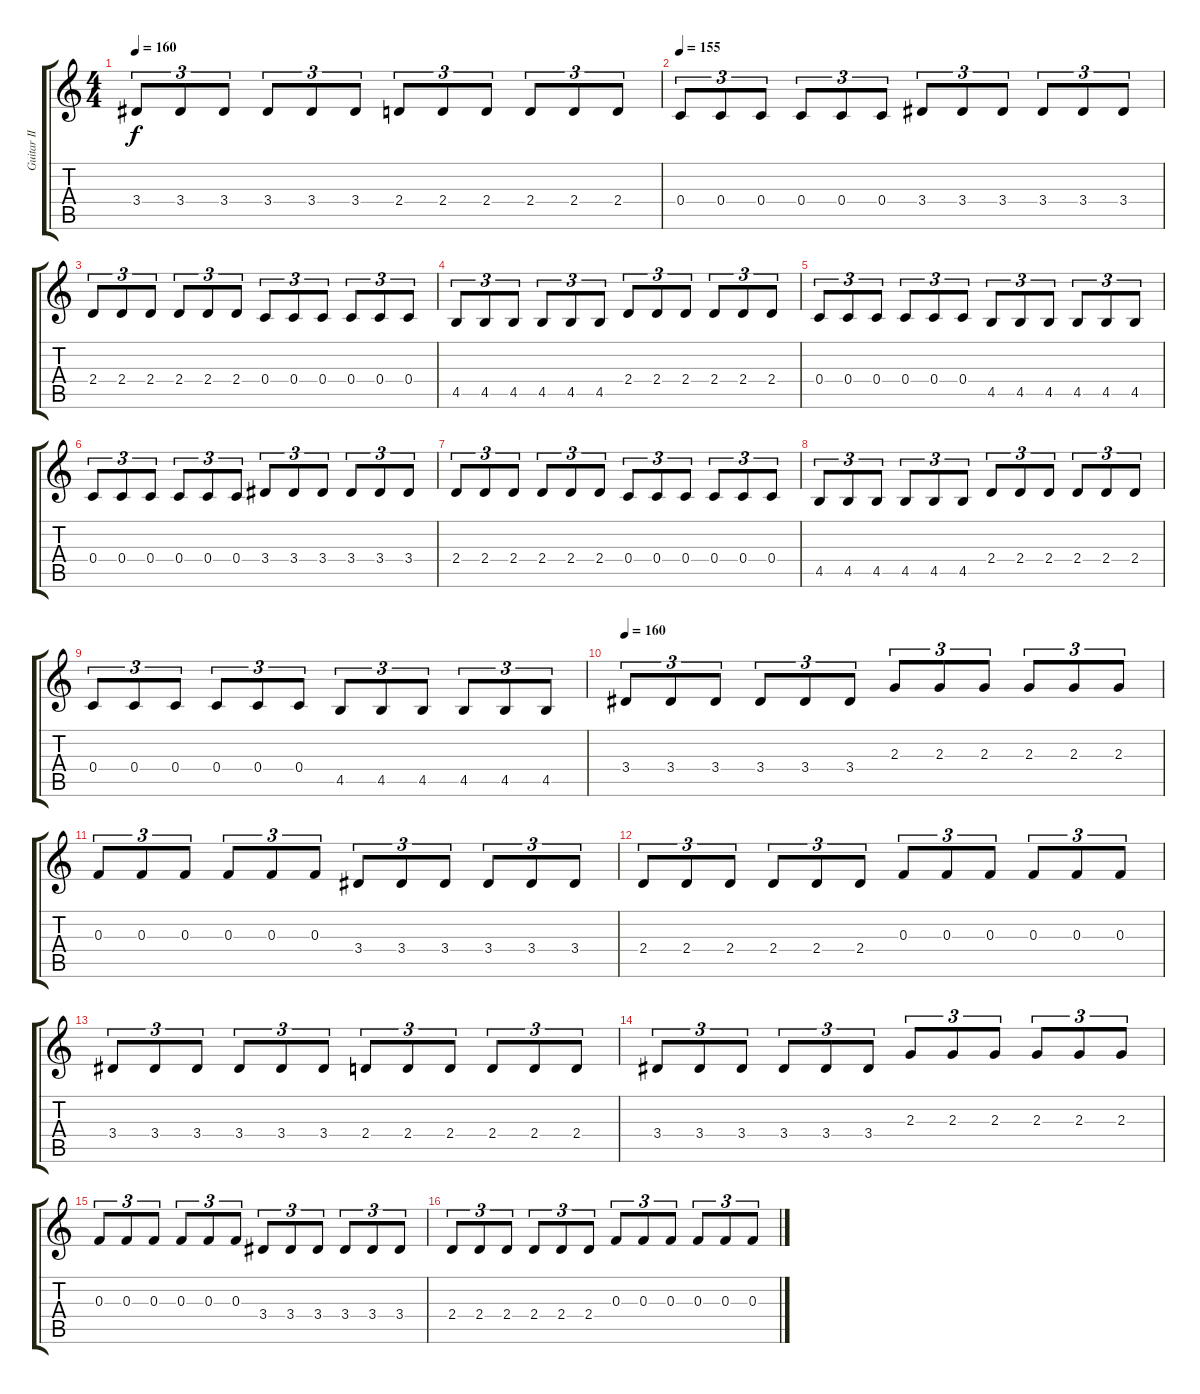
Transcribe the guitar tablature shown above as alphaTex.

\track ("Guitar II" "Guitar II") {instrument distortionguitar}
\staff {score tabs}
\tuning (D4 A3 F3 C3 G2 D2) {hide}
\ts (4 4)
\tempo 160
\clef g2
\ks c
3.4.8{tu (3 2) dy f} 3.4.8{tu (3 2)} 3.4.8{tu (3 2)} 3.4.8{tu (3 2)} 3.4.8{tu (3 2)} 3.4.8{tu (3 2)} 2.4.8{tu (3 2)} 2.4.8{tu (3 2)} 2.4.8{tu (3 2)} 2.4.8{tu (3 2)} 2.4.8{tu (3 2)} 2.4.8{tu (3 2)} |
\tempo 155
0.4.8{tu (3 2)} 0.4.8{tu (3 2)} 0.4.8{tu (3 2)} 0.4.8{tu (3 2)} 0.4.8{tu (3 2)} 0.4.8{tu (3 2)} 3.4.8{tu (3 2)} 3.4.8{tu (3 2)} 3.4.8{tu (3 2)} 3.4.8{tu (3 2)} 3.4.8{tu (3 2)} 3.4.8{tu (3 2)} |
2.4.8{tu (3 2)} 2.4.8{tu (3 2)} 2.4.8{tu (3 2)} 2.4.8{tu (3 2)} 2.4.8{tu (3 2)} 2.4.8{tu (3 2)} 0.4.8{tu (3 2)} 0.4.8{tu (3 2)} 0.4.8{tu (3 2)} 0.4.8{tu (3 2)} 0.4.8{tu (3 2)} 0.4.8{tu (3 2)} |
4.5.8{tu (3 2)} 4.5.8{tu (3 2)} 4.5.8{tu (3 2)} 4.5.8{tu (3 2)} 4.5.8{tu (3 2)} 4.5.8{tu (3 2)} 2.4.8{tu (3 2)} 2.4.8{tu (3 2)} 2.4.8{tu (3 2)} 2.4.8{tu (3 2)} 2.4.8{tu (3 2)} 2.4.8{tu (3 2)} |
0.4.8{tu (3 2)} 0.4.8{tu (3 2)} 0.4.8{tu (3 2)} 0.4.8{tu (3 2)} 0.4.8{tu (3 2)} 0.4.8{tu (3 2)} 4.5.8{tu (3 2)} 4.5.8{tu (3 2)} 4.5.8{tu (3 2)} 4.5.8{tu (3 2)} 4.5.8{tu (3 2)} 4.5.8{tu (3 2)} |
0.4.8{tu (3 2)} 0.4.8{tu (3 2)} 0.4.8{tu (3 2)} 0.4.8{tu (3 2)} 0.4.8{tu (3 2)} 0.4.8{tu (3 2)} 3.4.8{tu (3 2)} 3.4.8{tu (3 2)} 3.4.8{tu (3 2)} 3.4.8{tu (3 2)} 3.4.8{tu (3 2)} 3.4.8{tu (3 2)} |
2.4.8{tu (3 2)} 2.4.8{tu (3 2)} 2.4.8{tu (3 2)} 2.4.8{tu (3 2)} 2.4.8{tu (3 2)} 2.4.8{tu (3 2)} 0.4.8{tu (3 2)} 0.4.8{tu (3 2)} 0.4.8{tu (3 2)} 0.4.8{tu (3 2)} 0.4.8{tu (3 2)} 0.4.8{tu (3 2)} |
4.5.8{tu (3 2)} 4.5.8{tu (3 2)} 4.5.8{tu (3 2)} 4.5.8{tu (3 2)} 4.5.8{tu (3 2)} 4.5.8{tu (3 2)} 2.4.8{tu (3 2)} 2.4.8{tu (3 2)} 2.4.8{tu (3 2)} 2.4.8{tu (3 2)} 2.4.8{tu (3 2)} 2.4.8{tu (3 2)} |
0.4.8{tu (3 2)} 0.4.8{tu (3 2)} 0.4.8{tu (3 2)} 0.4.8{tu (3 2)} 0.4.8{tu (3 2)} 0.4.8{tu (3 2)} 4.5.8{tu (3 2)} 4.5.8{tu (3 2)} 4.5.8{tu (3 2)} 4.5.8{tu (3 2)} 4.5.8{tu (3 2)} 4.5.8{tu (3 2)} |
\tempo 160
3.4.8{tu (3 2)} 3.4.8{tu (3 2)} 3.4.8{tu (3 2)} 3.4.8{tu (3 2)} 3.4.8{tu (3 2)} 3.4.8{tu (3 2)} 2.3.8{tu (3 2)} 2.3.8{tu (3 2)} 2.3.8{tu (3 2)} 2.3.8{tu (3 2)} 2.3.8{tu (3 2)} 2.3.8{tu (3 2)} |
0.3.8{tu (3 2)} 0.3.8{tu (3 2)} 0.3.8{tu (3 2)} 0.3.8{tu (3 2)} 0.3.8{tu (3 2)} 0.3.8{tu (3 2)} 3.4.8{tu (3 2)} 3.4.8{tu (3 2)} 3.4.8{tu (3 2)} 3.4.8{tu (3 2)} 3.4.8{tu (3 2)} 3.4.8{tu (3 2)} |
2.4.8{tu (3 2)} 2.4.8{tu (3 2)} 2.4.8{tu (3 2)} 2.4.8{tu (3 2)} 2.4.8{tu (3 2)} 2.4.8{tu (3 2)} 0.3.8{tu (3 2)} 0.3.8{tu (3 2)} 0.3.8{tu (3 2)} 0.3.8{tu (3 2)} 0.3.8{tu (3 2)} 0.3.8{tu (3 2)} |
3.4.8{tu (3 2)} 3.4.8{tu (3 2)} 3.4.8{tu (3 2)} 3.4.8{tu (3 2)} 3.4.8{tu (3 2)} 3.4.8{tu (3 2)} 2.4.8{tu (3 2)} 2.4.8{tu (3 2)} 2.4.8{tu (3 2)} 2.4.8{tu (3 2)} 2.4.8{tu (3 2)} 2.4.8{tu (3 2)} |
3.4.8{tu (3 2)} 3.4.8{tu (3 2)} 3.4.8{tu (3 2)} 3.4.8{tu (3 2)} 3.4.8{tu (3 2)} 3.4.8{tu (3 2)} 2.3.8{tu (3 2)} 2.3.8{tu (3 2)} 2.3.8{tu (3 2)} 2.3.8{tu (3 2)} 2.3.8{tu (3 2)} 2.3.8{tu (3 2)} |
0.3.8{tu (3 2)} 0.3.8{tu (3 2)} 0.3.8{tu (3 2)} 0.3.8{tu (3 2)} 0.3.8{tu (3 2)} 0.3.8{tu (3 2)} 3.4.8{tu (3 2)} 3.4.8{tu (3 2)} 3.4.8{tu (3 2)} 3.4.8{tu (3 2)} 3.4.8{tu (3 2)} 3.4.8{tu (3 2)} |
2.4.8{tu (3 2)} 2.4.8{tu (3 2)} 2.4.8{tu (3 2)} 2.4.8{tu (3 2)} 2.4.8{tu (3 2)} 2.4.8{tu (3 2)} 0.3.8{tu (3 2)} 0.3.8{tu (3 2)} 0.3.8{tu (3 2)} 0.3.8{tu (3 2)} 0.3.8{tu (3 2)} 0.3.8{tu (3 2)}
